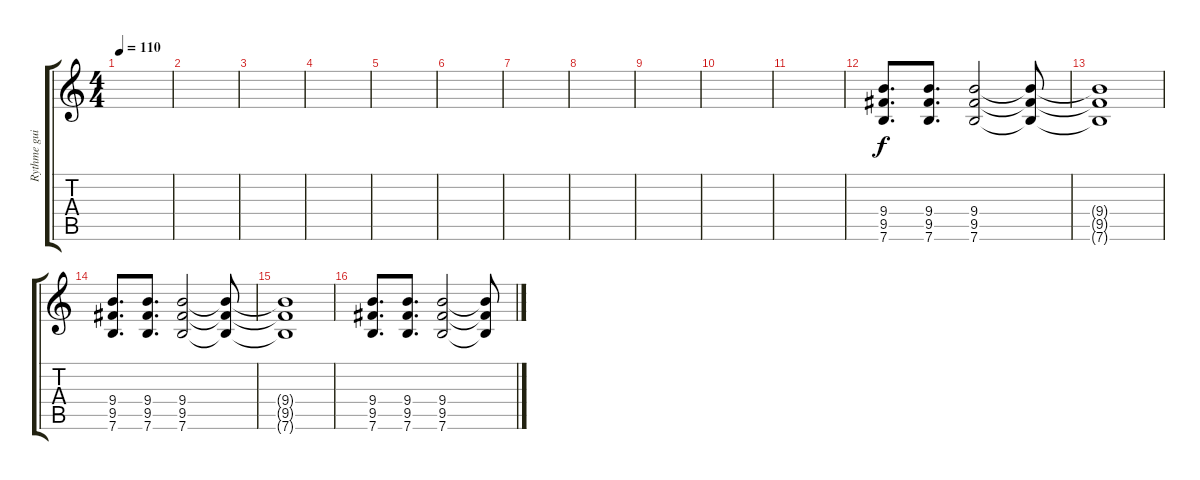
\track ("Rythme guitare" "Rythme gui") {instrument distortionguitar}
\staff {score tabs}
\tuning (E4 B3 G3 D3 A2 E2) {hide}
\ts (4 4)
\tempo 110
\clef g2
\ks c
|
|
|
|
|
|
|
|
|
|
|
(9.4 9.5 7.6).8{d} (9.4 9.5 7.6).8{d} (9.4 9.5 7.6).2 (9.4{t} 9.5{t} 7.6{t}).8 |
(9.4{t} 9.5{t} 7.6{t}).1 |
(9.4 9.5 7.6).8{d} (9.4 9.5 7.6).8{d} (9.4 9.5 7.6).2 (9.4{t} 9.5{t} 7.6{t}).8 |
(9.4{t} 9.5{t} 7.6{t}).1 |
(9.4 9.5 7.6).8{d} (9.4 9.5 7.6).8{d} (9.4 9.5 7.6).2 (9.4{t} 9.5{t} 7.6{t}).8
